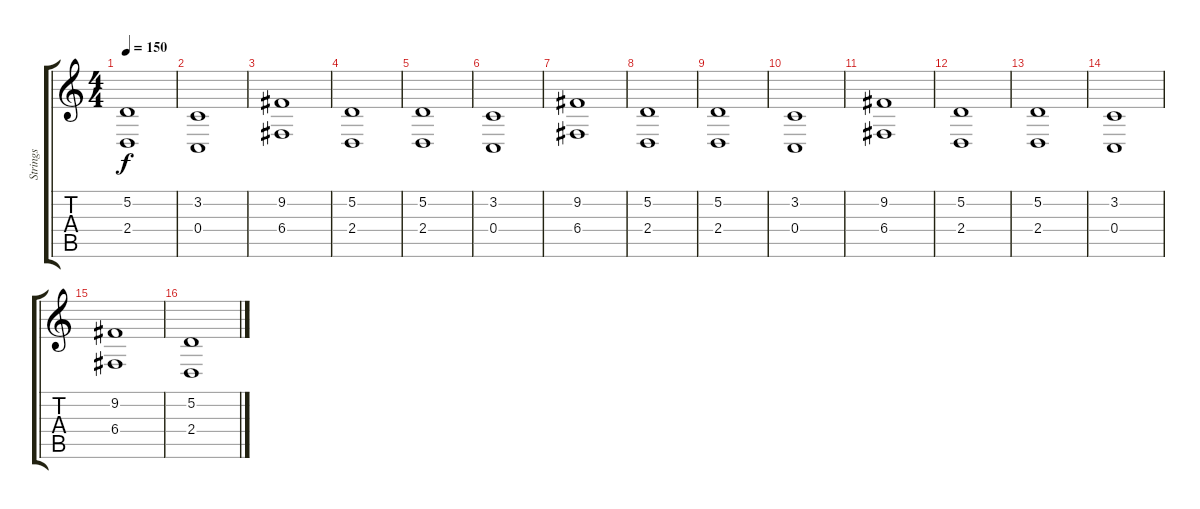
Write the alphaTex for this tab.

\track ("Strings" "Strings") {instrument stringensemble1}
\staff {score tabs}
\tuning (D4 A3 F3 C3 G2 C2) {hide}
\ts (4 4)
\tempo 150
\clef g2
\ks c
(5.2 2.4).1{dy f} |
(3.2 0.4).1 |
(9.2 6.4).1 |
(5.2 2.4).1 |
(5.2 2.4).1 |
(3.2 0.4).1 |
(9.2 6.4).1 |
(5.2 2.4).1 |
(5.2 2.4).1 |
(3.2 0.4).1 |
(9.2 6.4).1 |
(5.2 2.4).1 |
(5.2 2.4).1 |
(3.2 0.4).1 |
(9.2 6.4).1 |
(5.2 2.4).1
